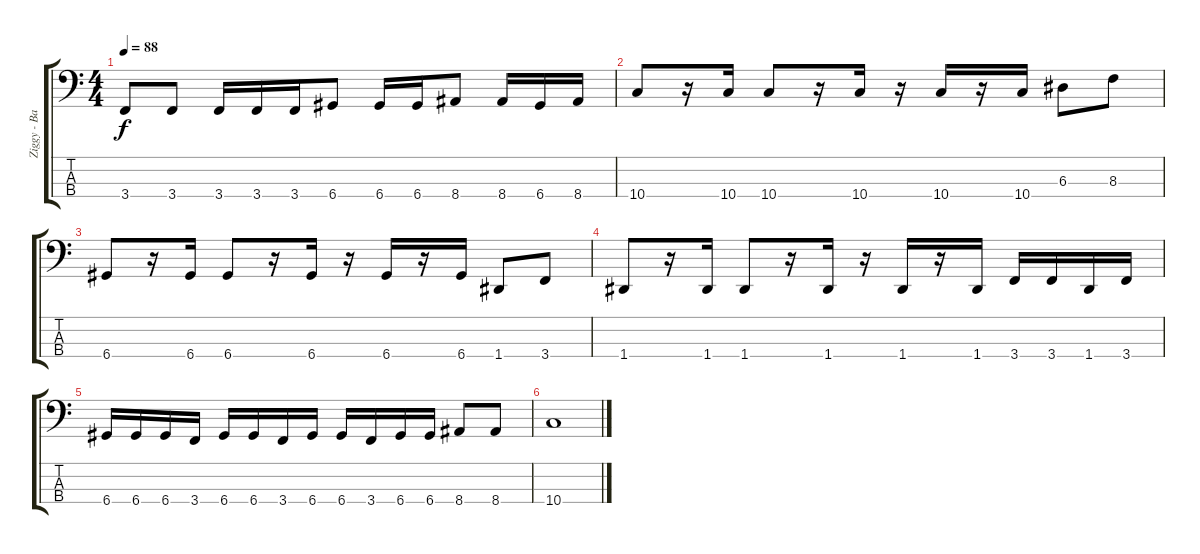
\track ("Ziggy - Bass" "Ziggy - Ba") {instrument electricbassfinger}
\staff {score tabs}
\tuning (G2 D2 A1 D1) {hide}
\ts (4 4)
\tempo 88
\clef f4
\ks c
3.4.8{dy f} 3.4.8 3.4.16 3.4.16 3.4.16 6.4.8 6.4.16 6.4.16 8.4.8 8.4.16 6.4.16 8.4.16 |
10.4.8 r.16 10.4.16 10.4.8 r.16 10.4.16 r.16 10.4.16 r.16 10.4.16 6.3.8 8.3.8 |
6.4.8 r.16 6.4.16 6.4.8 r.16 6.4.16 r.16 6.4.16 r.16 6.4.16 1.4.8 3.4.8 |
1.4.8 r.16 1.4.16 1.4.8 r.16 1.4.16 r.16 1.4.16 r.16 1.4.16 3.4.16 3.4.16 1.4.16 3.4.16 |
6.4.16 6.4.16 6.4.16 3.4.16 6.4.16 6.4.16 3.4.16 6.4.16 6.4.16 3.4.16 6.4.16 6.4.16 8.4.8 8.4.8 |
10.4.1
